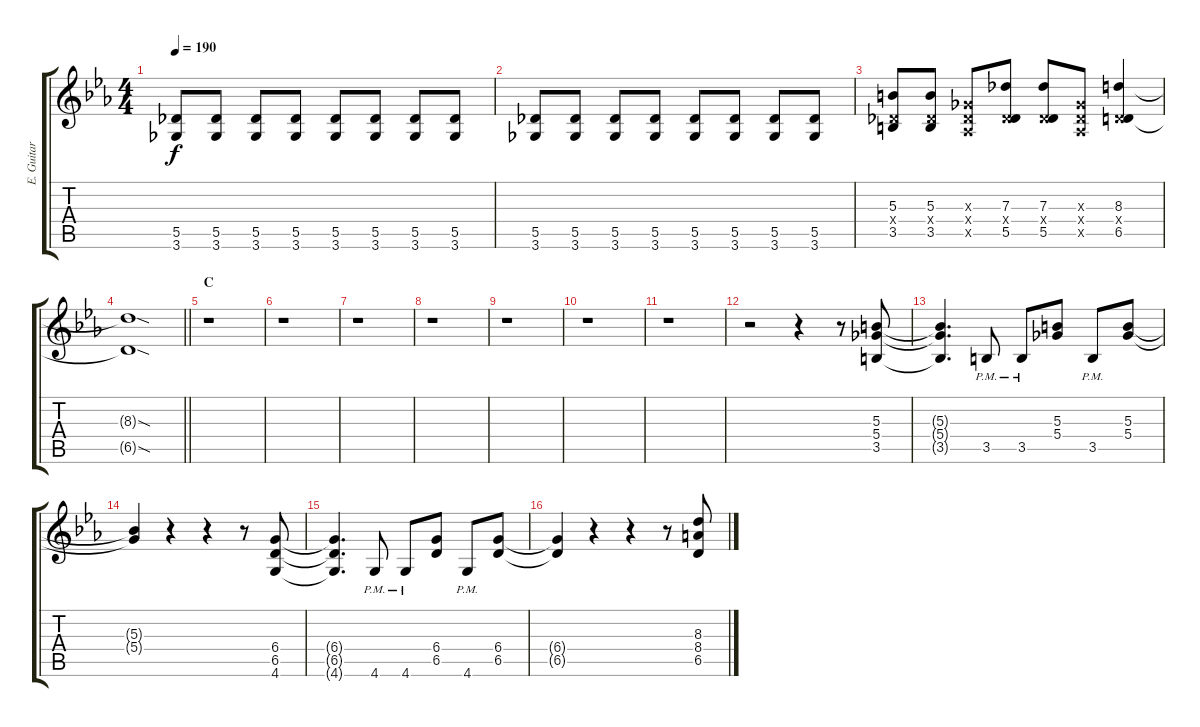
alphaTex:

\track ("E. Guitar II" "E. Guitar ") {instrument overdrivenguitar}
\staff {score tabs}
\tuning (Eb4 Bb3 Gb3 Db3 Ab2 Eb2) {hide}
\ts (4 4)
\tempo 190
\clef g2
\ks eb
(5.5{t} 3.6{t}).8{dy f} (5.5 3.6).8 (5.5 3.6).8 (5.5 3.6).8 (5.5 3.6).8 (5.5 3.6).8 (5.5 3.6).8 (5.5 3.6).8 |
(5.5 3.6).8 (5.5 3.6).8 (5.5 3.6).8 (5.5 3.6).8 (5.5 3.6).8 (5.5 3.6).8 (5.5 3.6).8 (5.5 3.6).8 |
(5.3 0.4{x} 3.5).8 (5.3 0.4{x} 3.5).8 (0.3{x} 0.4{x} 0.5{x}).8 (7.3 0.4{x} 5.5).8 (7.3 0.4{x} 5.5).8 (0.3{x} 0.4{x} 0.5{x}).8 (8.3 0.4{x} 6.5).4 |
\barLineRight lightlight
(8.3{sod t} 6.5{sod t}).1 |
\section ("" "C")
r.1 |
r.1 |
r.1 |
r.1 |
r.1 |
r.1 |
r.1 |
r.2 r.4 r.8 (5.3 5.4 3.5).8 |
(5.3{t} 5.4{t} 3.5{t}).4{d} 3.5{pm}.8 3.5{pm}.8 (5.3 5.4).8 3.5{pm}.8 (5.3 5.4).8 |
(5.3{t} 5.4{t}).4 r.4 r.4 r.8 (6.4 6.5 4.6).8 |
(6.4{t} 6.5{t} 4.6{t}).4{d} 4.6{pm}.8 4.6{pm}.8 (6.4 6.5).8 4.6{pm}.8 (6.4 6.5).8 |
(6.4{t} 6.5{t}).4 r.4 r.4 r.8 (8.3 8.4 6.5).8
